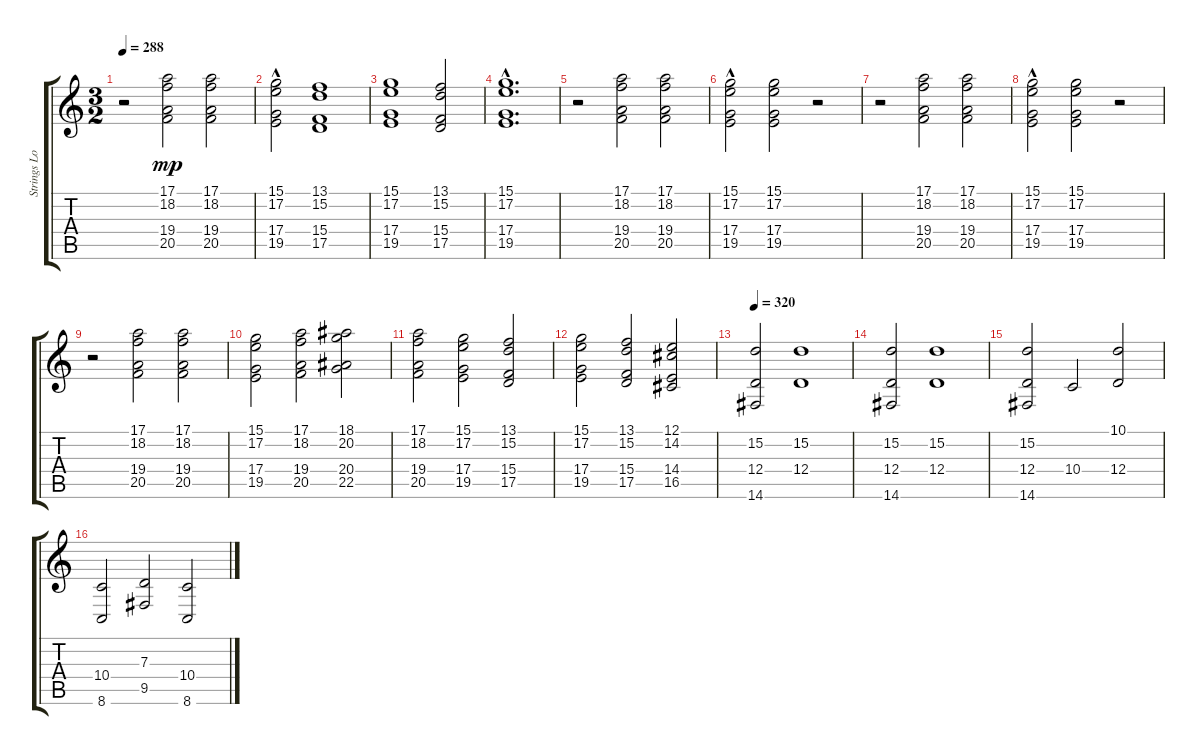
\track ("Strings Lower" "Strings Lo") {instrument stringensemble1}
\staff {score tabs}
\tuning (E4 B3 G3 D3 A2 E2) {hide}
\ts (3 2)
\tempo 288
\clef g2
\ks c
r.2{dy mp} (17.1 18.2 19.4 20.5).2 (17.1 18.2 19.4 20.5).2 |
(15.1{hac} 17.2{hac} 17.4{hac} 19.5{hac}).2 (13.1 15.2 15.4 17.5).1 |
(15.1 17.2 17.4 19.5).1 (13.1 15.2 15.4 17.5).2 |
(15.1{hac} 17.2{hac} 17.4{hac} 19.5{hac}).1{d} |
r.2 (17.1 18.2 19.4 20.5).2 (17.1 18.2 19.4 20.5).2 |
(15.1{hac} 17.2{hac} 17.4{hac} 19.5{hac}).2 (15.1 17.2 17.4 19.5).2 r.2 |
r.2 (17.1 18.2 19.4 20.5).2 (17.1 18.2 19.4 20.5).2 |
(15.1{hac} 17.2{hac} 17.4{hac} 19.5{hac}).2 (15.1 17.2 17.4 19.5).2 r.2 |
r.2 (17.1 18.2 19.4 20.5).2 (17.1 18.2 19.4 20.5).2 |
(15.1 17.2 17.4 19.5).2 (17.1 18.2 19.4 20.5).2 (18.1 20.2 20.4 22.5).2 |
(17.1 18.2 19.4 20.5).2 (15.1 17.2 17.4 19.5).2 (13.1 15.2 15.4 17.5).2 |
(15.1 17.2 17.4 19.5).2 (13.1 15.2 15.4 17.5).2 (12.1 14.2 14.4 16.5).2 |
\tempo 320
(15.2 12.4 14.6).2 (15.2 12.4).1 |
(15.2 12.4 14.6).2 (15.2 12.4).1 |
(15.2 12.4 14.6).2 10.4.2 (10.1 12.4).2 |
(10.4 8.6).2 (7.3 9.5).2 (10.4 8.6).2
